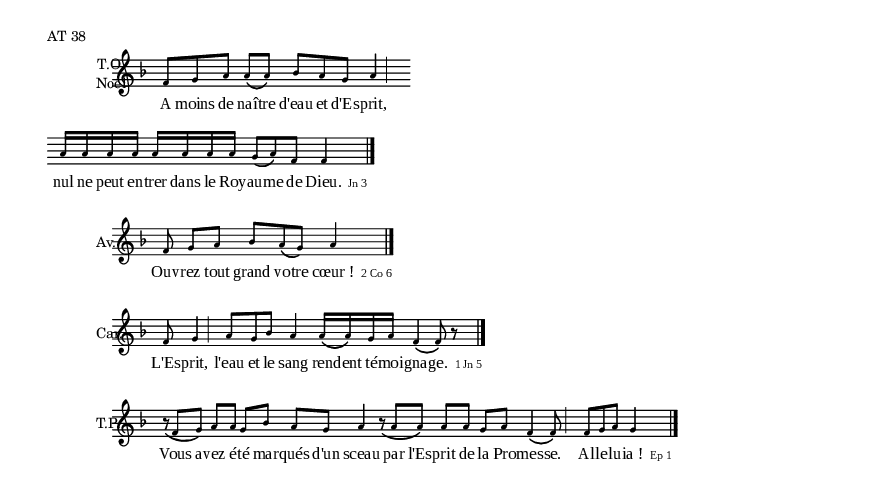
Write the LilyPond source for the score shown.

\version "2.12.0"
 \include "definitions.ly"
\markup {AT 38 }



\relative a' { 
	\new Staff {
		\cadenzaOn 		\key f \major
		\set Staff.instrumentName = \markup{ \center-column { T.O. Noël  } }
\times 2/3 { f8[ g a] }
a[\( a\)]
\times 2/3 { bes[ a g] }
a4 
\cesure \pespace \indentLine
a16[ a a a]
a[ a a a]
g8[\( a\) f]
f4
		\endBar
	}	\addlyrics {
A moins de naî -- tre d'eau et d'Es -- prit, nul ne peut en -- trer dans le Roy -- au -- me de Dieu.		
\markup { \citation #"Jn 3"}
	}
}



\relative a' { 
	\new Staff {
		\cadenzaOn 		\key f \major
		\set Staff.instrumentName = \markup{ \center-column { Av.  } }
		f8
		g8[ a]
		\times 2/3 { bes8[ a\( g]\) }
		a4
		\endBar
	}	\addlyrics {
		Ouv -- rez tout grand vo -- tre "cœur !"
		\markup { \citation #"2 Co 6"}
	}
}



\relative a' {
	\new Staff {
		\cadenzaOn 		\key f \major
		\set Staff.instrumentName = \markup{ \center-column {Car. } }
f8
g4
\cesure \pespace 
\times 2/3 { a8[ g bes] }
a4

a16[\( a\) g a]
f4\( f8\) r
		\endBar
	}	\addlyrics {
L'Es -- prit, l'eau et le sang ren -- dent té -- moi -- gna -- ge.		
		\markup { \citation #"1 Jn 5"}
	}
}




\relative a' { 
	\new Staff {
		\cadenzaOn 		\key f \major
		\set Staff.instrumentName = \markup{ \center-column { T.P.  } }
\times 2/3 { r8_\( f[ g\)] }
a[ a]
g[ bes]
a[ g]
a4
\pespace
\times 2/3 { r8_\( a[ a\)] }
a[ a]
g[ a]
f4\( f8\) \cesure\pespace 
\times 2/3 {f8[ g a]} g4 
		\endBar
	}	\addlyrics {
Vous a -- vez é -- té mar -- qués d'un sceau par l'Es -- prit de la Pro -- mes -- se. Al -- le -- lu -- "ia !"	
		\markup { \citation #"Ep 1"}
	}
}
